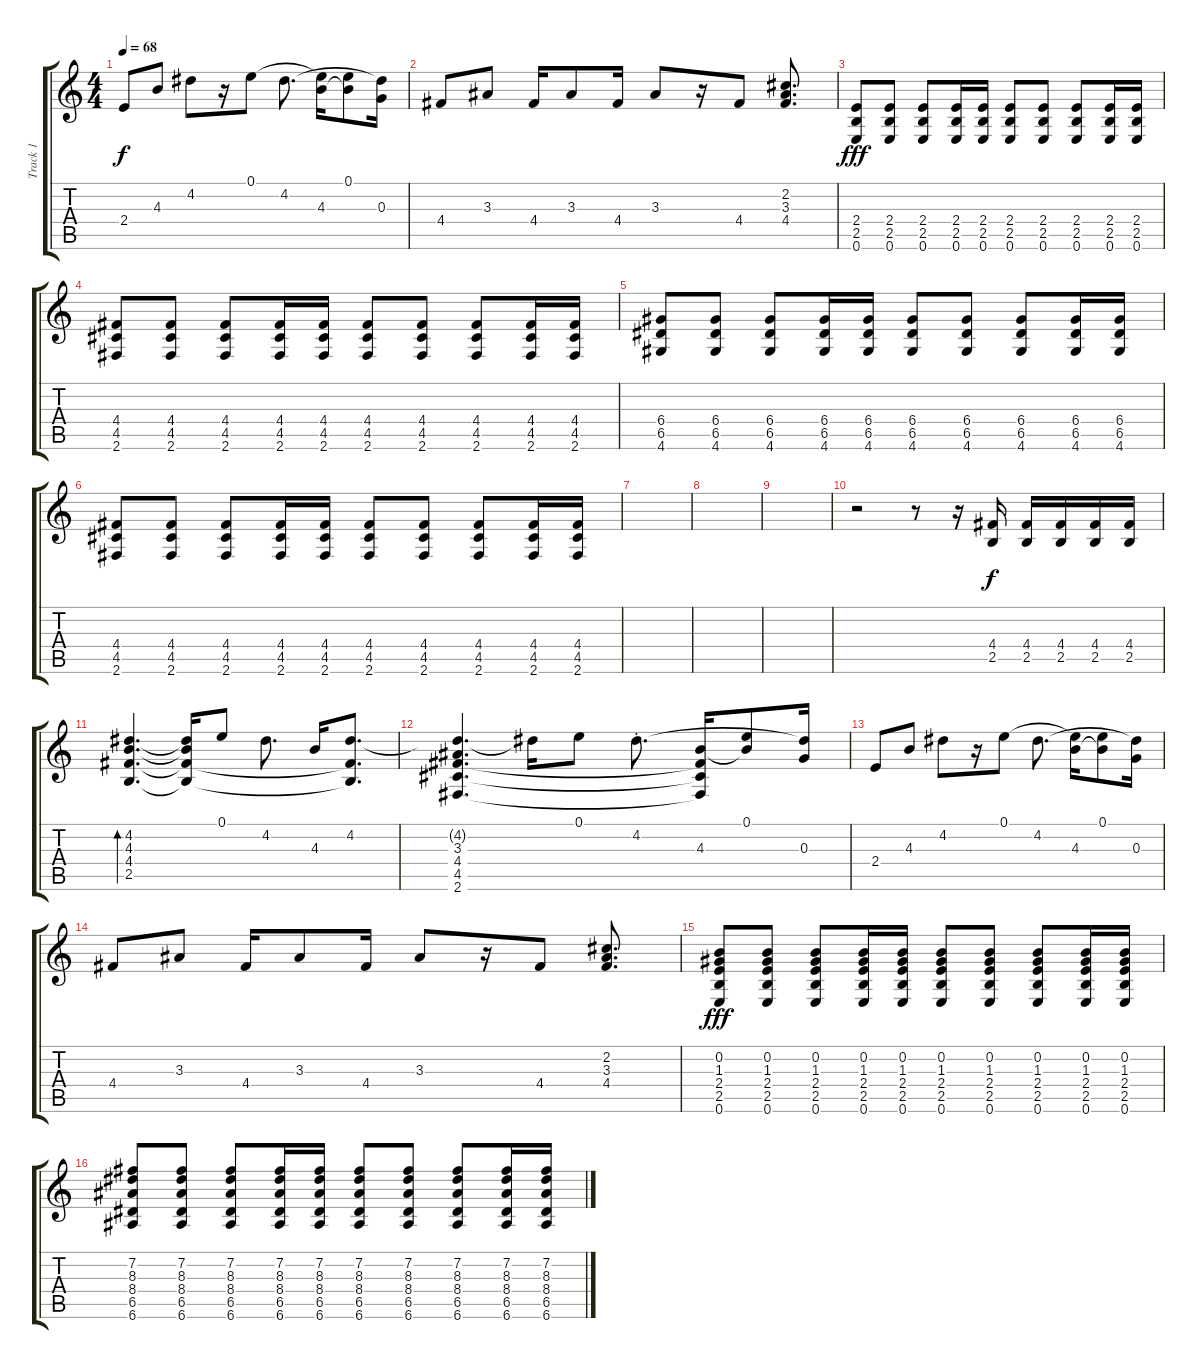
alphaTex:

\track ("Track 1" "Track 1") {instrument electricguitarclean}
\staff {score tabs}
\tuning (E4 B3 G3 D3 A2 E2) {hide}
\ts (4 4)
\tempo 68
\clef g2
\ks c
2.4.8{dy f} 4.3.8 4.2.8 r.16 0.1.8 4.2.8{d} (0.1{t} 4.3).16 (0.1 4.3{t}).8 (4.2{t} 0.3).16 |
4.4.8 3.3.8 4.4.16 3.3.8 4.4.16 3.3.8 r.16 4.4.8 (2.2 3.3 4.4).8{d} |
(2.4 2.5 0.6).8{dy fff volume 13 balance 8 instrument overdrivenguitar} (2.4 2.5 0.6).8 (2.4 2.5 0.6).8 (2.4 2.5 0.6).16 (2.4 2.5 0.6).16 (2.4 2.5 0.6).8 (2.4 2.5 0.6).8 (2.4 2.5 0.6).8 (2.4 2.5 0.6).16 (2.4 2.5 0.6).16 |
(4.4 4.5 2.6).8 (4.4 4.5 2.6).8 (4.4 4.5 2.6).8 (4.4 4.5 2.6).16 (4.4 4.5 2.6).16 (4.4 4.5 2.6).8 (4.4 4.5 2.6).8 (4.4 4.5 2.6).8 (4.4 4.5 2.6).16 (4.4 4.5 2.6).16 |
(6.4 6.5 4.6).8 (6.4 6.5 4.6).8 (6.4 6.5 4.6).8 (6.4 6.5 4.6).16 (6.4 6.5 4.6).16 (6.4 6.5 4.6).8 (6.4 6.5 4.6).8 (6.4 6.5 4.6).8 (6.4 6.5 4.6).16 (6.4 6.5 4.6).16 |
(4.4 4.5 2.6).8 (4.4 4.5 2.6).8 (4.4 4.5 2.6).8 (4.4 4.5 2.6).16 (4.4 4.5 2.6).16 (4.4 4.5 2.6).8 (4.4 4.5 2.6).8 (4.4 4.5 2.6).8 (4.4 4.5 2.6).16 (4.4 4.5 2.6).16 |
|
|
|
r.2{volume 10 balance 4 instrument electricguitarclean} r.8 r.16 (4.4 2.5).16{dy f} (4.4 2.5).16 (4.4 2.5).16 (4.4 2.5).16 (4.4 2.5).16 |
(4.2 4.3 4.4 2.5).4{d bd 120} (4.2{t} 4.3{t} 4.4{t} 2.5{t}).16 0.1.8 4.2.8{d} 4.3.16 (4.2 4.4{t} 2.5{t}).8{d} |
(4.2{t} 3.3 4.4 4.5 2.6).4{d} 4.2{t}.16 0.1.8 4.2{st}.8{d} (4.3 4.4{t} 4.5{t} 2.6{t}).16 (0.1 4.3{t}).8 (4.2{t} 0.3).16 |
2.4.8 4.3.8 4.2.8 r.16 0.1.8 4.2.8{d} (0.1{t} 4.3).16 (0.1 4.3{t}).8 (4.2{t} 0.3).16 |
4.4.8 3.3.8 4.4.16 3.3.8 4.4.16 3.3.8 r.16 4.4.8 (2.2 3.3 4.4).8{d} |
(0.2 1.3 2.4 2.5 0.6).8{dy fff volume 13 balance 8 instrument overdrivenguitar} (0.2 1.3 2.4 2.5 0.6).8 (0.2 1.3 2.4 2.5 0.6).8 (0.2 1.3 2.4 2.5 0.6).16 (0.2 1.3 2.4 2.5 0.6).16 (0.2 1.3 2.4 2.5 0.6).8 (0.2 1.3 2.4 2.5 0.6).8 (0.2 1.3 2.4 2.5 0.6).8 (0.2 1.3 2.4 2.5 0.6).16 (0.2 1.3 2.4 2.5 0.6).16 |
(7.2 8.3 8.4 6.5 6.6).8 (7.2 8.3 8.4 6.5 6.6).8 (7.2 8.3 8.4 6.5 6.6).8 (7.2 8.3 8.4 6.5 6.6).16 (7.2 8.3 8.4 6.5 6.6).16 (7.2 8.3 8.4 6.5 6.6).8 (7.2 8.3 8.4 6.5 6.6).8 (7.2 8.3 8.4 6.5 6.6).8 (7.2 8.3 8.4 6.5 6.6).16 (7.2 8.3 8.4 6.5 6.6).16
